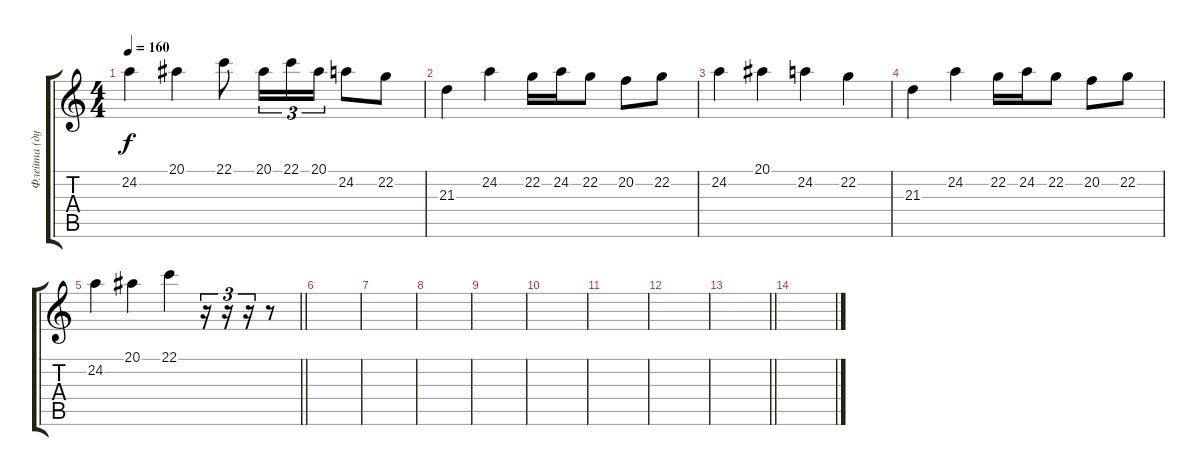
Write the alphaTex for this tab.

\track ("Флейта (дудка)" "Флейта (ду") {instrument panflute}
\staff {score tabs}
\tuning (D4 A3 F3 C3 G2 D2) {hide}
\ts (4 4)
\tempo 160
\clef g2
\ks c
24.2.4{dy f} 20.1.4 22.1.8 20.1.16{tu (3 2)} 22.1.16{tu (3 2)} 20.1.16{tu (3 2)} 24.2.8 22.2.8 |
21.3.4 24.2.4 22.2.16 24.2.16 22.2.8 20.2.8 22.2.8 |
24.2.4 20.1.4 24.2.4 22.2.4 |
21.3.4 24.2.4 22.2.16 24.2.16 22.2.8 20.2.8 22.2.8 |
\barLineRight lightlight
24.2.4 20.1.4 22.1.4 r.16{tu (3 2)} r.16{tu (3 2)} r.16{tu (3 2)} r.8 |
\section ("" "")
|
|
|
|
|
|
|
\barLineRight lightlight
|
\section ("" "")
